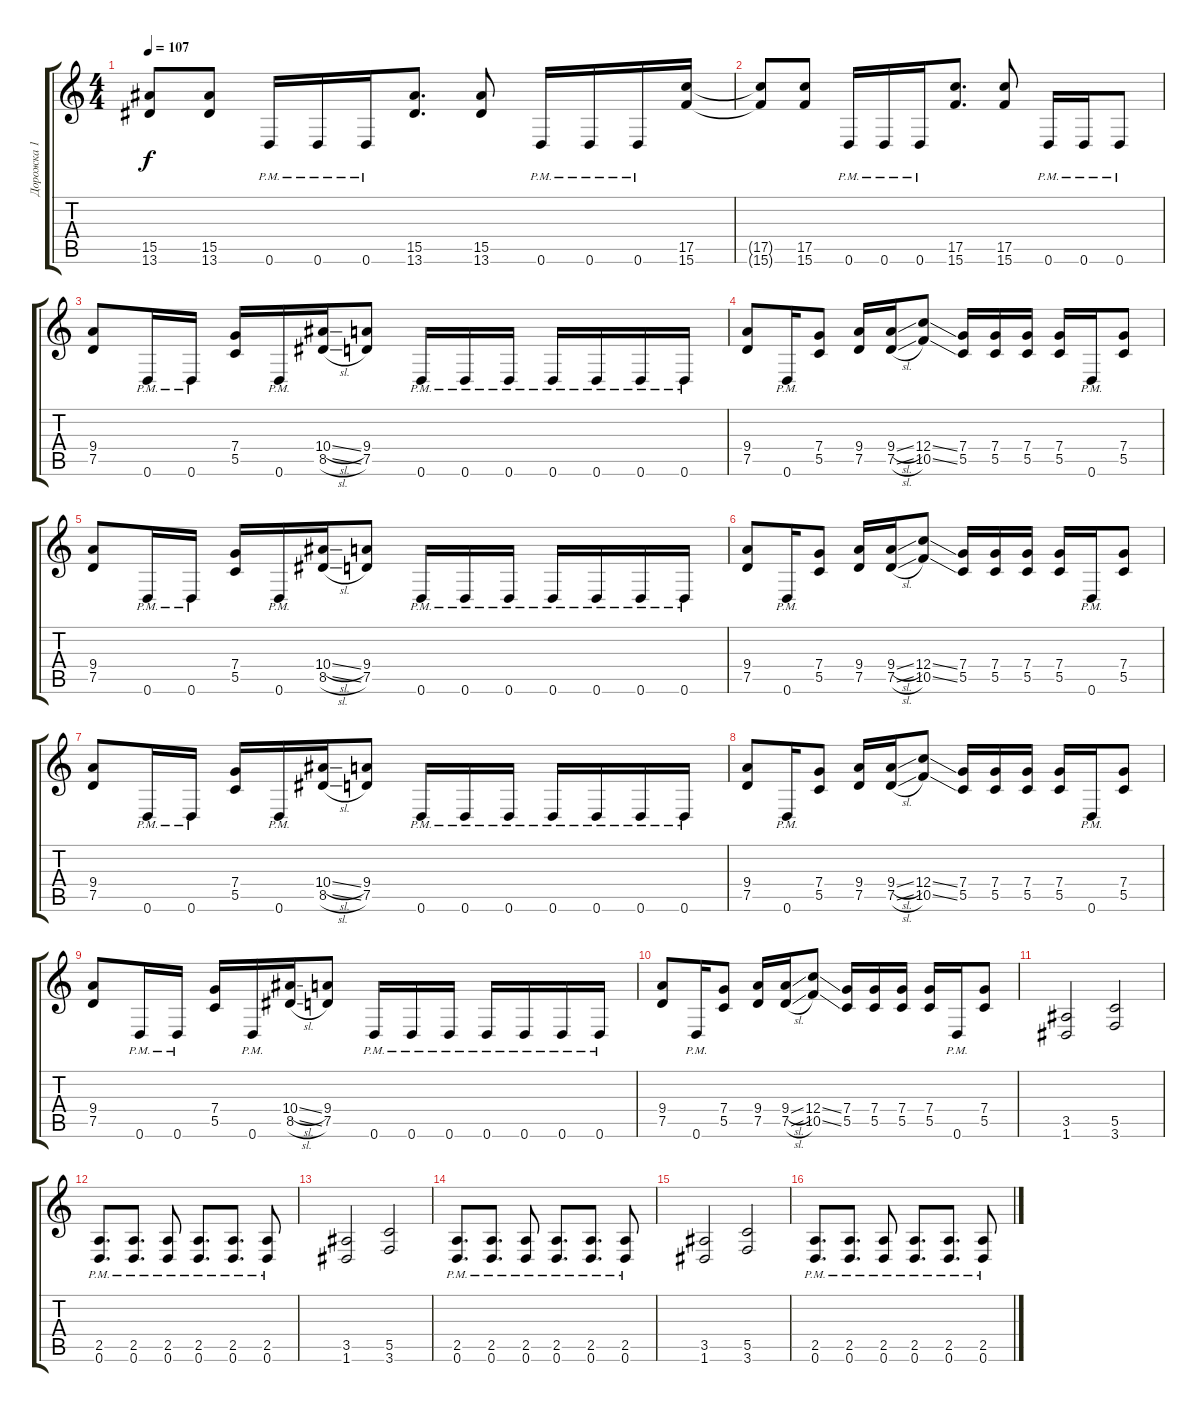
\track ("Дорожка 1" "Дорожка 1") {instrument distortionguitar}
\staff {score tabs}
\tuning (D4 A3 F3 C3 G2 D2) {hide}
\ts (4 4)
\tempo 107
\clef g2
\ks c
(15.5{t} 13.6{t}).8{dy f} (15.5 13.6).8 0.6{pm}.16 0.6{pm}.16 0.6{pm}.16 (15.5 13.6).8{d} (15.5 13.6).8 0.6{pm}.16 0.6{pm}.16 0.6{pm}.16 (17.5 15.6).16 |
(17.5{t} 15.6{t}).8 (17.5 15.6).8 0.6{pm}.16 0.6{pm}.16 0.6{pm}.16 (17.5 15.6).8{d} (17.5 15.6).8 0.6{pm}.16 0.6{pm}.16 0.6{pm}.8 |
(9.4 7.5).8 0.6{pm}.16 0.6{pm}.16 (7.4 5.5).16 0.6{pm}.16 (10.4{sl} 8.5{sl}).16 (9.4 7.5).8 0.6{pm}.16 0.6{pm}.16 0.6{pm}.16 0.6{pm}.16 0.6{pm}.16 0.6{pm}.16 0.6{pm}.16 |
(9.4 7.5).8 0.6{pm}.16 (7.4 5.5).8 (9.4 7.5).16 (9.4{sl} 7.5{sl}).16 (12.4{ss} 10.5{ss}).8 (7.4 5.5).16 (7.4 5.5).16 (7.4 5.5).16 (7.4 5.5).16 0.6{pm}.16 (7.4 5.5).8 |
(9.4 7.5).8 0.6{pm}.16 0.6{pm}.16 (7.4 5.5).16 0.6{pm}.16 (10.4{sl} 8.5{sl}).16 (9.4 7.5).8 0.6{pm}.16 0.6{pm}.16 0.6{pm}.16 0.6{pm}.16 0.6{pm}.16 0.6{pm}.16 0.6{pm}.16 |
(9.4 7.5).8 0.6{pm}.16 (7.4 5.5).8 (9.4 7.5).16 (9.4{sl} 7.5{sl}).16 (12.4{ss} 10.5{ss}).8 (7.4 5.5).16 (7.4 5.5).16 (7.4 5.5).16 (7.4 5.5).16 0.6{pm}.16 (7.4 5.5).8 |
(9.4 7.5).8 0.6{pm}.16 0.6{pm}.16 (7.4 5.5).16 0.6{pm}.16 (10.4{sl} 8.5{sl}).16 (9.4 7.5).8 0.6{pm}.16 0.6{pm}.16 0.6{pm}.16 0.6{pm}.16 0.6{pm}.16 0.6{pm}.16 0.6{pm}.16 |
(9.4 7.5).8 0.6{pm}.16 (7.4 5.5).8 (9.4 7.5).16 (9.4{sl} 7.5{sl}).16 (12.4{ss} 10.5{ss}).8 (7.4 5.5).16 (7.4 5.5).16 (7.4 5.5).16 (7.4 5.5).16 0.6{pm}.16 (7.4 5.5).8 |
(9.4 7.5).8 0.6{pm}.16 0.6{pm}.16 (7.4 5.5).16 0.6{pm}.16 (10.4{sl} 8.5{sl}).16 (9.4 7.5).8 0.6{pm}.16 0.6{pm}.16 0.6{pm}.16 0.6{pm}.16 0.6{pm}.16 0.6{pm}.16 0.6{pm}.16 |
(9.4 7.5).8 0.6{pm}.16 (7.4 5.5).8 (9.4 7.5).16 (9.4{sl} 7.5{sl}).16 (12.4{ss} 10.5{ss}).8 (7.4 5.5).16 (7.4 5.5).16 (7.4 5.5).16 (7.4 5.5).16 0.6{pm}.16 (7.4 5.5).8 |
(3.5 1.6).2 (5.5 3.6).2 |
(2.5{pm} 0.6{pm}).8{d} (2.5{pm} 0.6{pm}).8{d} (2.5{pm} 0.6{pm}).8 (2.5{pm} 0.6{pm}).8{d} (2.5{pm} 0.6{pm}).8{d} (2.5{pm} 0.6{pm}).8 |
(3.5 1.6).2 (5.5 3.6).2 |
(2.5{pm} 0.6{pm}).8{d} (2.5{pm} 0.6{pm}).8{d} (2.5{pm} 0.6{pm}).8 (2.5{pm} 0.6{pm}).8{d} (2.5{pm} 0.6{pm}).8{d} (2.5{pm} 0.6{pm}).8 |
(3.5 1.6).2 (5.5 3.6).2 |
(2.5{pm} 0.6{pm}).8{d} (2.5{pm} 0.6{pm}).8{d} (2.5{pm} 0.6{pm}).8 (2.5{pm} 0.6{pm}).8{d} (2.5{pm} 0.6{pm}).8{d} (2.5{pm} 0.6{pm}).8
